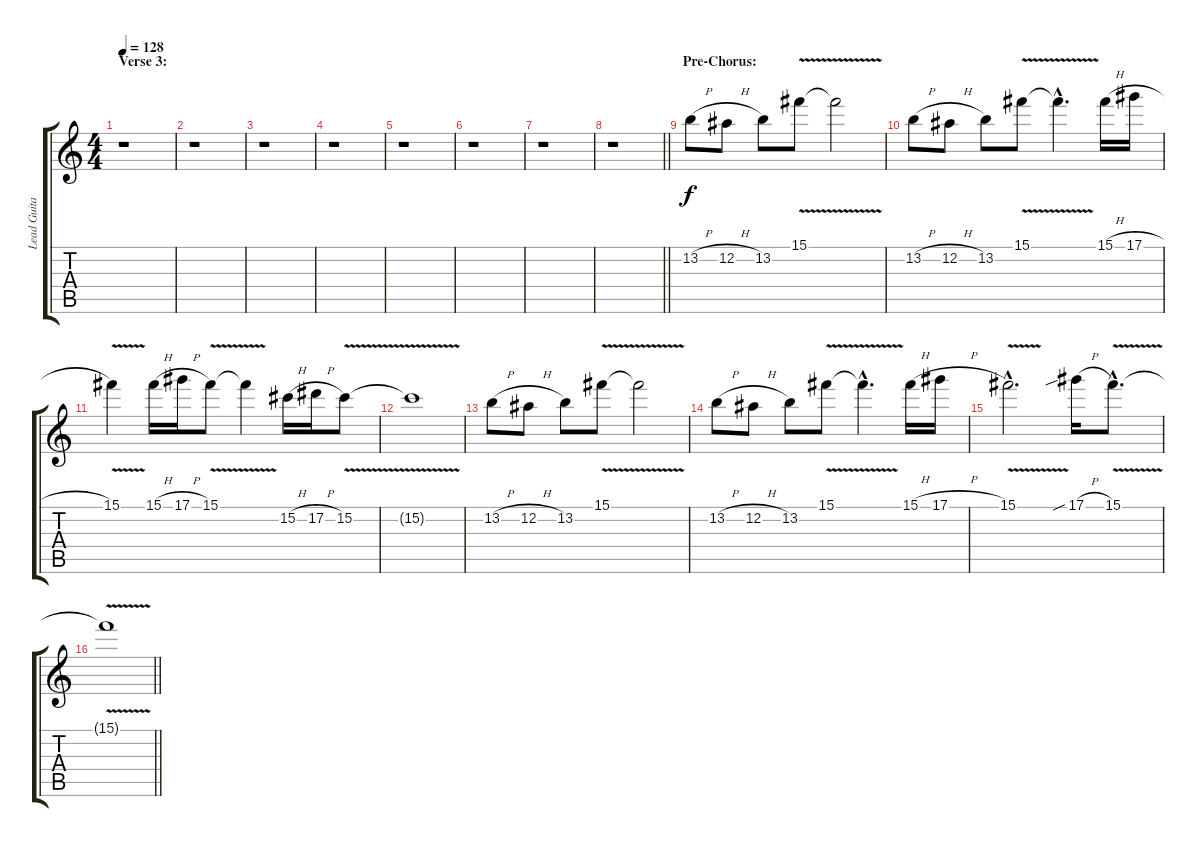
\track ("Lead Guitar" "Lead Guita") {instrument distortionguitar}
\staff {score tabs}
\tuning (Eb4 Bb3 Gb3 Db3 Ab2 Eb2) {hide}
\ts (4 4)
\section ("" "Verse 3:")
\tempo 128
\clef g2
\ks c
r.1{dy f} |
r.1 |
r.1 |
r.1 |
r.1 |
r.1 |
r.1 |
\barLineRight lightlight
r.1 |
\section ("" "Pre-Chorus:")
13.2{h}.8 12.2{h}.8 13.2.8 15.1{v}.8 15.1{t}.2 |
13.2{h}.8 12.2{h}.8 13.2.8 15.1{v}.8 15.1{hac t}.4{d} 15.1{h}.16 17.1{h}.16 |
15.1{v}.4 15.1{h}.16 17.1{h}.16 15.1{v}.8 15.1{t}.4 15.2{h}.16 17.2{h}.16 15.2{v}.8 |
15.2{t}.1 |
13.2{h}.8 12.2{h}.8 13.2.8 15.1{v}.8 15.1{t}.2 |
13.2{h}.8 12.2{h}.8 13.2.8 15.1{v}.8 15.1{hac t}.4{d} 15.1{h}.16 17.1{h}.16 |
15.1{v hac}.2{d} 17.1{sib h}.16 15.1{v hac}.8{d} |
\barLineRight lightlight
15.1{t}.1
